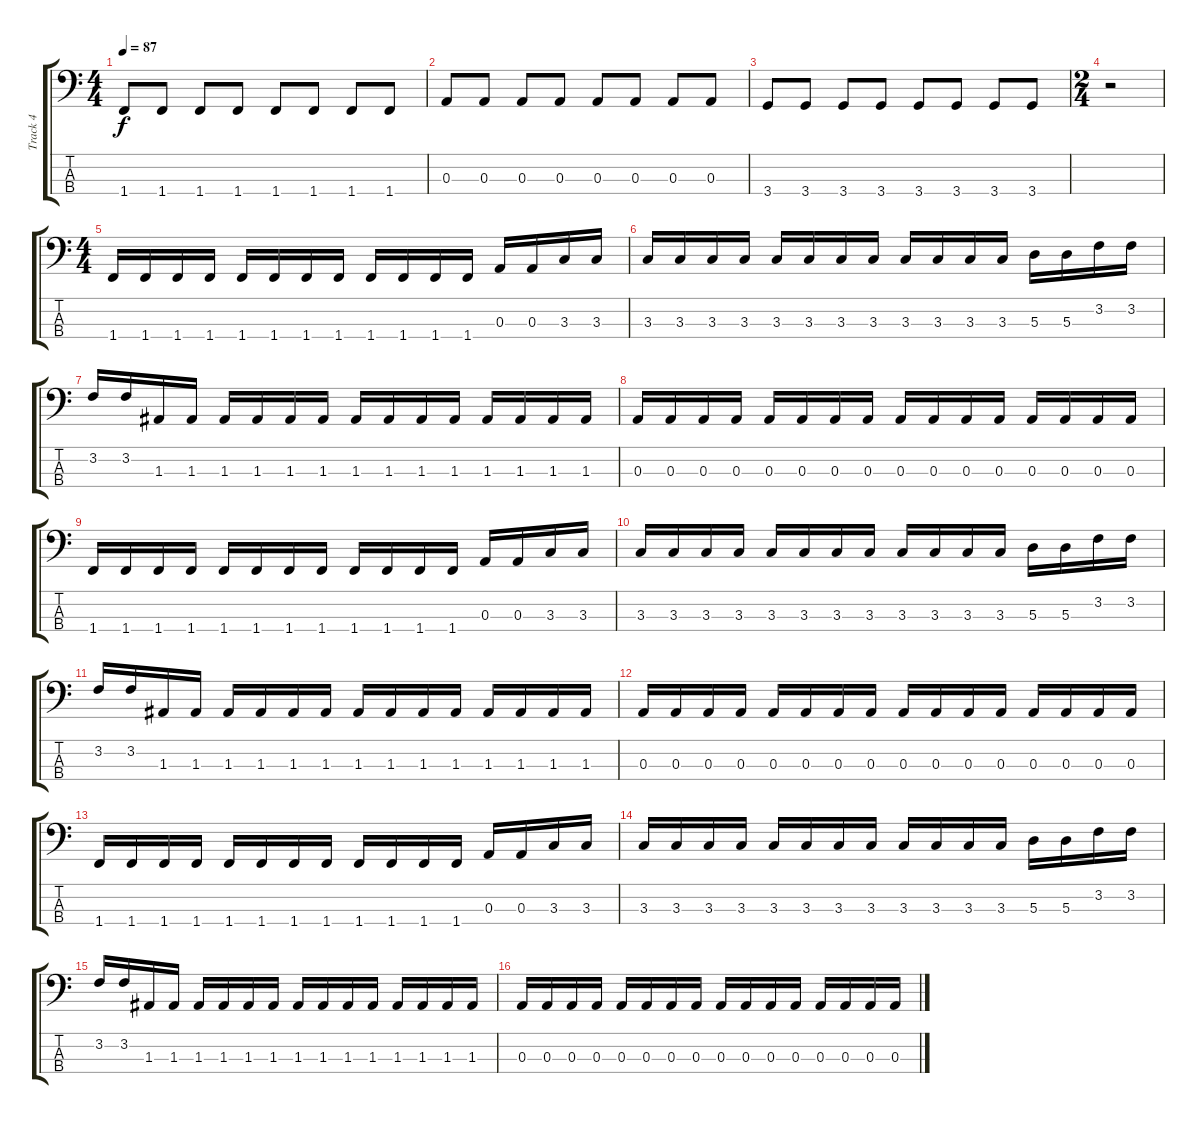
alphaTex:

\track ("Track 4" "Track 4") {instrument synthbass2}
\staff {score tabs}
\tuning (G2 D2 A1 E1) {hide}
\ts (4 4)
\tempo 87
\clef f4
\ks c
1.4.8{dy f} 1.4.8 1.4.8 1.4.8 1.4.8 1.4.8 1.4.8 1.4.8 |
0.3.8 0.3.8 0.3.8 0.3.8 0.3.8 0.3.8 0.3.8 0.3.8 |
3.4.8 3.4.8 3.4.8 3.4.8 3.4.8 3.4.8 3.4.8 3.4.8 |
\ts (2 4)
r.2 |
\ts (4 4)
1.4.16 1.4.16 1.4.16 1.4.16 1.4.16 1.4.16 1.4.16 1.4.16 1.4.16 1.4.16 1.4.16 1.4.16 0.3.16 0.3.16 3.3.16 3.3.16 |
3.3.16 3.3.16 3.3.16 3.3.16 3.3.16 3.3.16 3.3.16 3.3.16 3.3.16 3.3.16 3.3.16 3.3.16 5.3.16 5.3.16 3.2.16 3.2.16 |
3.2.16 3.2.16 1.3.16 1.3.16 1.3.16 1.3.16 1.3.16 1.3.16 1.3.16 1.3.16 1.3.16 1.3.16 1.3.16 1.3.16 1.3.16 1.3.16 |
0.3.16 0.3.16 0.3.16 0.3.16 0.3.16 0.3.16 0.3.16 0.3.16 0.3.16 0.3.16 0.3.16 0.3.16 0.3.16 0.3.16 0.3.16 0.3.16 |
1.4.16 1.4.16 1.4.16 1.4.16 1.4.16 1.4.16 1.4.16 1.4.16 1.4.16 1.4.16 1.4.16 1.4.16 0.3.16 0.3.16 3.3.16 3.3.16 |
3.3.16 3.3.16 3.3.16 3.3.16 3.3.16 3.3.16 3.3.16 3.3.16 3.3.16 3.3.16 3.3.16 3.3.16 5.3.16 5.3.16 3.2.16 3.2.16 |
3.2.16 3.2.16 1.3.16 1.3.16 1.3.16 1.3.16 1.3.16 1.3.16 1.3.16 1.3.16 1.3.16 1.3.16 1.3.16 1.3.16 1.3.16 1.3.16 |
0.3.16 0.3.16 0.3.16 0.3.16 0.3.16 0.3.16 0.3.16 0.3.16 0.3.16 0.3.16 0.3.16 0.3.16 0.3.16 0.3.16 0.3.16 0.3.16 |
1.4.16 1.4.16 1.4.16 1.4.16 1.4.16 1.4.16 1.4.16 1.4.16 1.4.16 1.4.16 1.4.16 1.4.16 0.3.16 0.3.16 3.3.16 3.3.16 |
3.3.16 3.3.16 3.3.16 3.3.16 3.3.16 3.3.16 3.3.16 3.3.16 3.3.16 3.3.16 3.3.16 3.3.16 5.3.16 5.3.16 3.2.16 3.2.16 |
3.2.16 3.2.16 1.3.16 1.3.16 1.3.16 1.3.16 1.3.16 1.3.16 1.3.16 1.3.16 1.3.16 1.3.16 1.3.16 1.3.16 1.3.16 1.3.16 |
0.3.16 0.3.16 0.3.16 0.3.16 0.3.16 0.3.16 0.3.16 0.3.16 0.3.16 0.3.16 0.3.16 0.3.16 0.3.16 0.3.16 0.3.16 0.3.16
